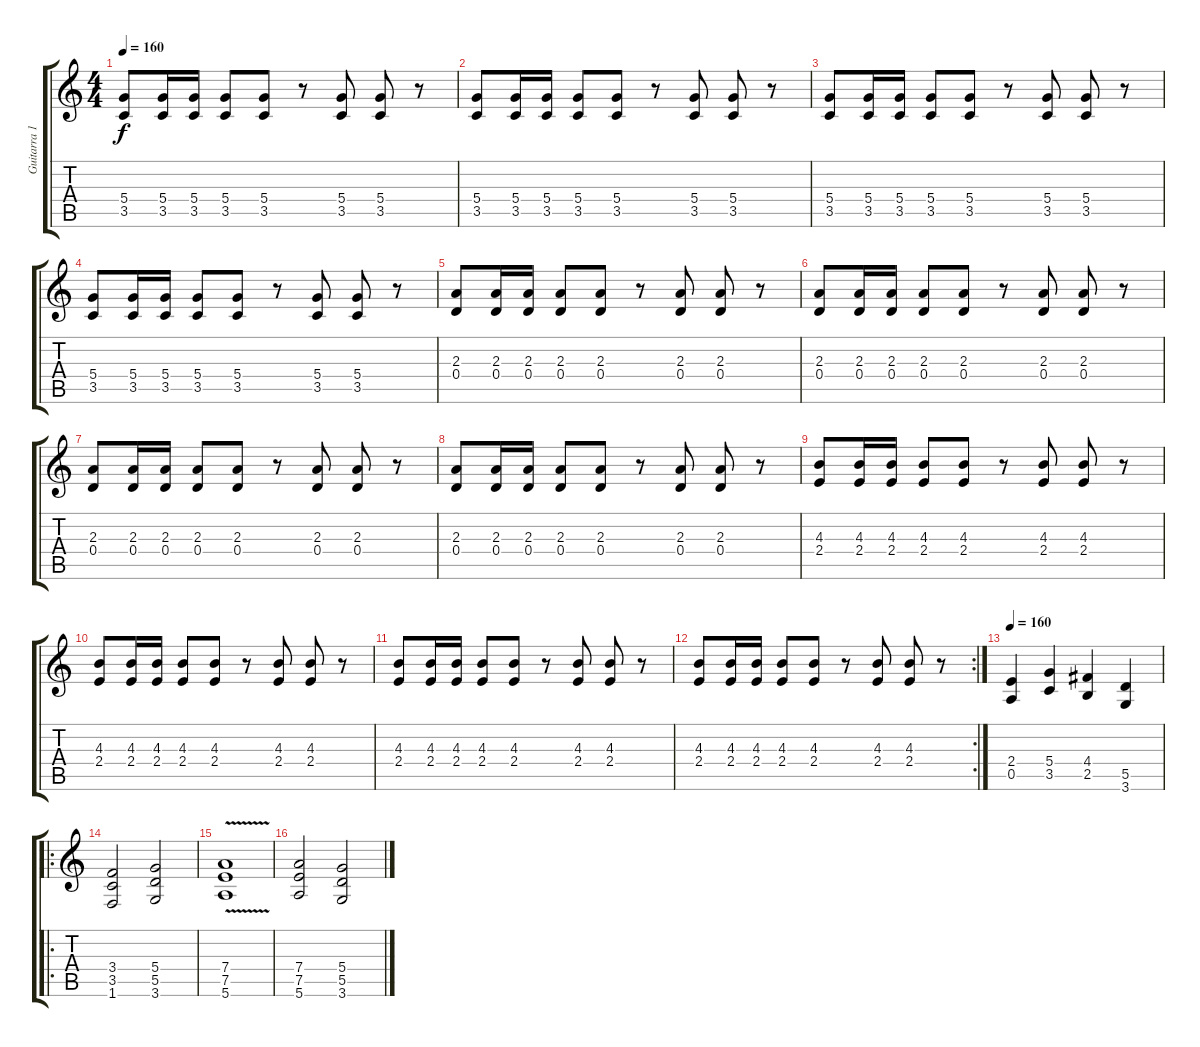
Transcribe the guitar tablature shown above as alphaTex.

\track ("Guitarra 1" "Guitarra 1") {instrument overdrivenguitar}
\staff {score tabs}
\tuning (E4 B3 G3 D3 A2 E2) {hide}
\ts (4 4)
\tempo 160
\clef g2
\ks c
(5.4 3.5).8{dy f} (5.4 3.5).16 (5.4 3.5).16 (5.4 3.5).8 (5.4 3.5).8 r.8 (5.4 3.5).8 (5.4 3.5).8 r.8 |
(5.4 3.5).8 (5.4 3.5).16 (5.4 3.5).16 (5.4 3.5).8 (5.4 3.5).8 r.8 (5.4 3.5).8 (5.4 3.5).8 r.8 |
(5.4 3.5).8 (5.4 3.5).16 (5.4 3.5).16 (5.4 3.5).8 (5.4 3.5).8 r.8 (5.4 3.5).8 (5.4 3.5).8 r.8 |
(5.4 3.5).8 (5.4 3.5).16 (5.4 3.5).16 (5.4 3.5).8 (5.4 3.5).8 r.8 (5.4 3.5).8 (5.4 3.5).8 r.8 |
(2.3 0.4).8 (2.3 0.4).16 (2.3 0.4).16 (2.3 0.4).8 (2.3 0.4).8 r.8 (2.3 0.4).8 (2.3 0.4).8 r.8 |
(2.3 0.4).8 (2.3 0.4).16 (2.3 0.4).16 (2.3 0.4).8 (2.3 0.4).8 r.8 (2.3 0.4).8 (2.3 0.4).8 r.8 |
(2.3 0.4).8 (2.3 0.4).16 (2.3 0.4).16 (2.3 0.4).8 (2.3 0.4).8 r.8 (2.3 0.4).8 (2.3 0.4).8 r.8 |
(2.3 0.4).8 (2.3 0.4).16 (2.3 0.4).16 (2.3 0.4).8 (2.3 0.4).8 r.8 (2.3 0.4).8 (2.3 0.4).8 r.8 |
(4.3 2.4).8 (4.3 2.4).16 (4.3 2.4).16 (4.3 2.4).8 (4.3 2.4).8 r.8 (4.3 2.4).8 (4.3 2.4).8 r.8 |
(4.3 2.4).8 (4.3 2.4).16 (4.3 2.4).16 (4.3 2.4).8 (4.3 2.4).8 r.8 (4.3 2.4).8 (4.3 2.4).8 r.8 |
(4.3 2.4).8 (4.3 2.4).16 (4.3 2.4).16 (4.3 2.4).8 (4.3 2.4).8 r.8 (4.3 2.4).8 (4.3 2.4).8 r.8 |
\rc 2
(4.3 2.4).8 (4.3 2.4).16 (4.3 2.4).16 (4.3 2.4).8 (4.3 2.4).8 r.8 (4.3 2.4).8 (4.3 2.4).8 r.8 |
\tempo 160
(2.4 0.5).4 (5.4 3.5).4 (4.4 2.5).4 (5.5 3.6).4 |
\ro
(3.4 3.5 1.6).2 (5.4 5.5 3.6).2 |
(7.4{v} 7.5{v} 5.6{v}).1 |
(7.4 7.5 5.6).2 (5.4 5.5 3.6).2
